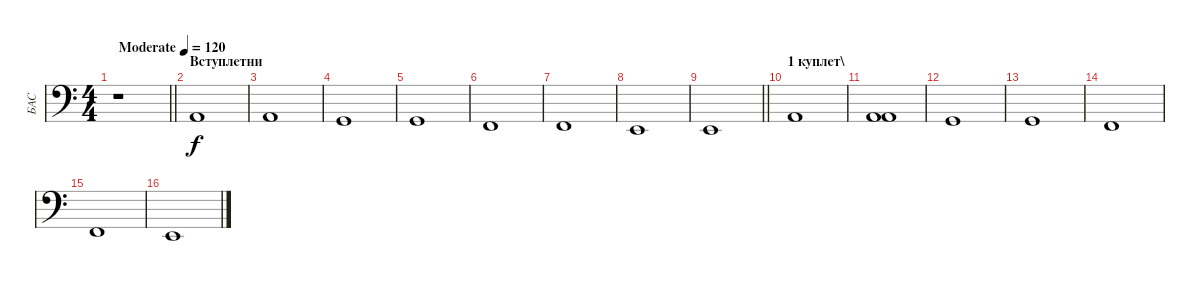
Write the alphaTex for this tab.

\track ("БАС" "БАС") {instrument electricbasspick}
\staff {score}
\tuning (G2 D2 A1 E1) {hide}
\ts (4 4)
\tempo (120 "Moderate")
\clef f4
\barLineRight lightlight
\ks c
r.1{dy f instrument electricbasspick} |
\section ("" "Вступлетни")
0.3.1 |
0.3.1 |
3.4.1 |
3.4.1 |
1.4.1 |
1.4.1 |
0.4.1 |
\barLineRight lightlight
0.4.1 |
\section ("" "1 куплет\\")
5.4.1 |
(0.3 5.4).1 |
3.4.1 |
3.4.1 |
1.4.1 |
1.4.1 |
0.4.1
